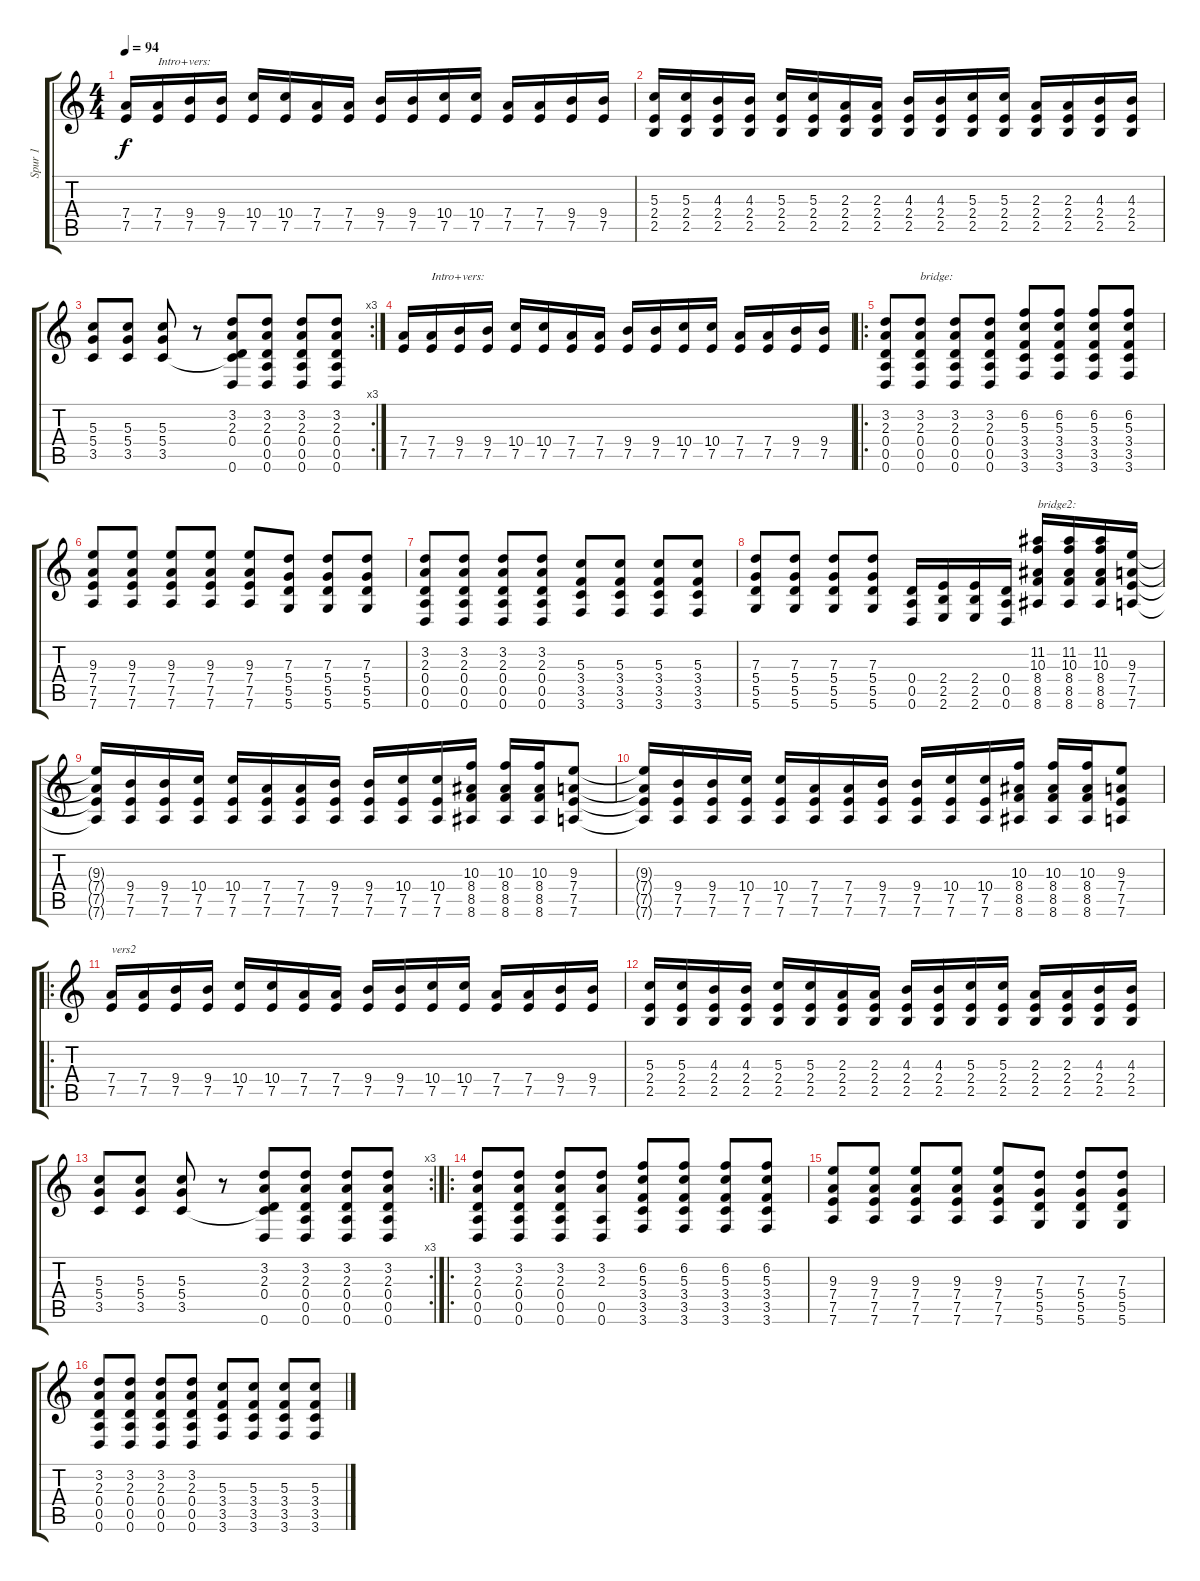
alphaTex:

\track ("Spur 1" "Spur 1") {instrument acousticguitarsteel}
\staff {score tabs}
\tuning (E4 B3 G3 D3 A2 D2) {hide}
\ts (4 4)
\tempo 94
\clef g2
\ks c
(7.4 7.5).16{dy f instrument acousticguitarsteel} (7.4 7.5).16{txt "Intro+vers:"} (9.4 7.5).16 (9.4 7.5).16 (10.4 7.5).16 (10.4 7.5).16 (7.4 7.5).16 (7.4 7.5).16 (9.4 7.5).16 (9.4 7.5).16 (10.4 7.5).16 (10.4 7.5).16 (7.4 7.5).16 (7.4 7.5).16 (9.4 7.5).16 (9.4 7.5).16 |
(5.3 2.4 2.5).16 (5.3 2.4 2.5).16 (4.3 2.4 2.5).16 (4.3 2.4 2.5).16 (5.3 2.4 2.5).16 (5.3 2.4 2.5).16 (2.3 2.4 2.5).16 (2.3 2.4 2.5).16 (4.3 2.4 2.5).16 (4.3 2.4 2.5).16 (5.3 2.4 2.5).16 (5.3 2.4 2.5).16 (2.3 2.4 2.5).16 (2.3 2.4 2.5).16 (4.3 2.4 2.5).16 (4.3 2.4 2.5).16 |
\rc 3
(5.3 5.4 3.5).8 (5.3 5.4 3.5).8 (5.3 5.4 3.5).8 r.8 (3.2 2.3 0.4 3.5{t} 0.6).8 (3.2 2.3 0.4 0.5 0.6).8 (3.2 2.3 0.4 0.5 0.6).8 (3.2 2.3 0.4 0.5 0.6).8 |
(7.4 7.5).16 (7.4 7.5).16{txt "Intro+vers:"} (9.4 7.5).16 (9.4 7.5).16 (10.4 7.5).16 (10.4 7.5).16 (7.4 7.5).16 (7.4 7.5).16 (9.4 7.5).16 (9.4 7.5).16 (10.4 7.5).16 (10.4 7.5).16 (7.4 7.5).16 (7.4 7.5).16 (9.4 7.5).16 (9.4 7.5).16 |
\ro
(3.2 2.3 0.4 0.5 0.6).8 (3.2 2.3 0.4 0.5 0.6).8{txt "bridge:"} (3.2 2.3 0.4 0.5 0.6).8 (3.2 2.3 0.4 0.5 0.6).8 (6.2 5.3 3.4 3.5 3.6).8 (6.2 5.3 3.4 3.5 3.6).8 (6.2 5.3 3.4 3.5 3.6).8 (6.2 5.3 3.4 3.5 3.6).8 |
(9.3 7.4 7.5 7.6).8 (9.3 7.4 7.5 7.6).8 (9.3 7.4 7.5 7.6).8 (9.3 7.4 7.5 7.6).8 (9.3 7.4 7.5 7.6).8 (7.3 5.4 5.5 5.6).8 (7.3 5.4 5.5 5.6).8 (7.3 5.4 5.5 5.6).8 |
(3.2 2.3 0.4 0.5 0.6).8 (3.2 2.3 0.4 0.5 0.6).8 (3.2 2.3 0.4 0.5 0.6).8 (3.2 2.3 0.4 0.5 0.6).8 (5.3 3.4 3.5 3.6).8 (5.3 3.4 3.5 3.6).8 (5.3 3.4 3.5 3.6).8 (5.3 3.4 3.5 3.6).8 |
(7.3 5.4 5.5 5.6).8 (7.3 5.4 5.5 5.6).8 (7.3 5.4 5.5 5.6).8 (7.3 5.4 5.5 5.6).8 (0.4 0.5 0.6).16 (2.4 2.5 2.6).16 (2.4 2.5 2.6).16 (0.4 0.5 0.6).16 (11.2 10.3 8.4 8.5 8.6).16{txt "bridge2:" volume 16 instrument overdrivenguitar} (11.2 10.3 8.4 8.5 8.6).16 (11.2 10.3 8.4 8.5 8.6).16 (9.3 7.4 7.5 7.6).16 |
(9.3{t} 7.4{t} 7.5{t} 7.6{t}).16 (9.4 7.5 7.6).16 (9.4 7.5 7.6).16 (10.4 7.5 7.6).16 (10.4 7.5 7.6).16 (7.4 7.5 7.6).16 (7.4 7.5 7.6).16 (9.4 7.5 7.6).16 (9.4 7.5 7.6).16 (10.4 7.5 7.6).16 (10.4 7.5 7.6).16 (10.3 8.4 8.5 8.6).16 (10.3 8.4 8.5 8.6).16 (10.3 8.4 8.5 8.6).16 (9.3 7.4 7.5 7.6).8 |
(9.3{t} 7.4{t} 7.5{t} 7.6{t}).16 (9.4 7.5 7.6).16 (9.4 7.5 7.6).16 (10.4 7.5 7.6).16 (10.4 7.5 7.6).16 (7.4 7.5 7.6).16 (7.4 7.5 7.6).16 (9.4 7.5 7.6).16 (9.4 7.5 7.6).16 (10.4 7.5 7.6).16 (10.4 7.5 7.6).16 (10.3 8.4 8.5 8.6).16 (10.3 8.4 8.5 8.6).16 (10.3 8.4 8.5 8.6).16 (9.3 7.4 7.5 7.6).8 |
\ro
(7.4 7.5).16{txt "vers2"} (7.4 7.5).16 (9.4 7.5).16 (9.4 7.5).16 (10.4 7.5).16 (10.4 7.5).16 (7.4 7.5).16 (7.4 7.5).16 (9.4 7.5).16 (9.4 7.5).16 (10.4 7.5).16 (10.4 7.5).16 (7.4 7.5).16 (7.4 7.5).16 (9.4 7.5).16 (9.4 7.5).16 |
(5.3 2.4 2.5).16 (5.3 2.4 2.5).16 (4.3 2.4 2.5).16 (4.3 2.4 2.5).16 (5.3 2.4 2.5).16 (5.3 2.4 2.5).16 (2.3 2.4 2.5).16 (2.3 2.4 2.5).16 (4.3 2.4 2.5).16 (4.3 2.4 2.5).16 (5.3 2.4 2.5).16 (5.3 2.4 2.5).16 (2.3 2.4 2.5).16 (2.3 2.4 2.5).16 (4.3 2.4 2.5).16 (4.3 2.4 2.5).16 |
\rc 3
(5.3 5.4 3.5).8 (5.3 5.4 3.5).8 (5.3 5.4 3.5).8 r.8 (3.2 2.3 0.4 3.5{t} 0.6).8 (3.2 2.3 0.4 0.5 0.6).8 (3.2 2.3 0.4 0.5 0.6).8 (3.2 2.3 0.4 0.5 0.6).8 |
\ro
(3.2 2.3 0.4 0.5 0.6).8{volume 13 instrument overdrivenguitar} (3.2 2.3 0.4 0.5 0.6).8 (3.2 2.3 0.4 0.5 0.6).8 (3.2 2.3 0.5 0.6).8 (6.2 5.3 3.4 3.5 3.6).8 (6.2 5.3 3.4 3.5 3.6).8 (6.2 5.3 3.4 3.5 3.6).8 (6.2 5.3 3.4 3.5 3.6).8 |
(9.3 7.4 7.5 7.6).8 (9.3 7.4 7.5 7.6).8 (9.3 7.4 7.5 7.6).8 (9.3 7.4 7.5 7.6).8 (9.3 7.4 7.5 7.6).8 (7.3 5.4 5.5 5.6).8 (7.3 5.4 5.5 5.6).8 (7.3 5.4 5.5 5.6).8 |
(3.2 2.3 0.4 0.5 0.6).8 (3.2 2.3 0.4 0.5 0.6).8 (3.2 2.3 0.4 0.5 0.6).8 (3.2 2.3 0.4 0.5 0.6).8 (5.3 3.4 3.5 3.6).8 (5.3 3.4 3.5 3.6).8 (5.3 3.4 3.5 3.6).8 (5.3 3.4 3.5 3.6).8
